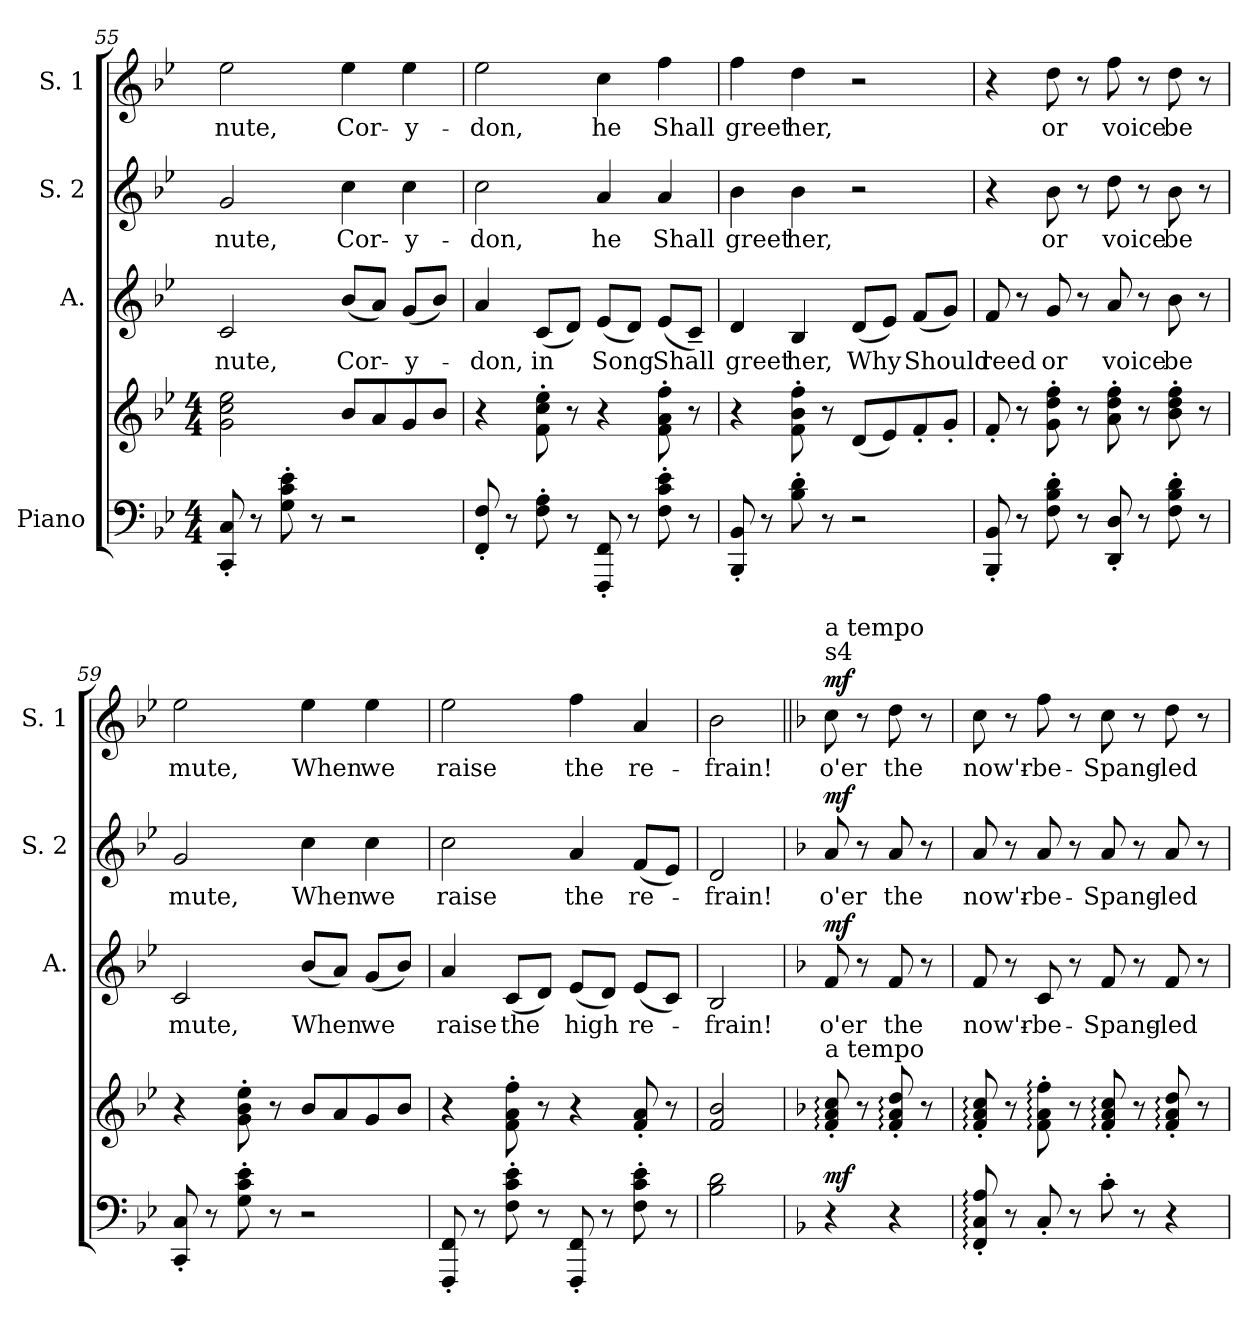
**kern	**kern	**dynam	**kern	**text	**dynam	**kern	**text	**dynam	**kern	**text	**dynam
*part4	*part4	*part4	*part3	*part3	*part3	*part2	*part2	*part2	*part1	*part1	*part1
*staff5	*staff4	*staff4/5	*staff3	*staff3	*staff3	*staff2	*staff2	*staff2	*staff1	*staff1	*staff1
*I"Piano	*	*	*I"A.	*	*	*I"S. 2	*	*	*I"S. 1	*	*
*	*	*	*I'A.	*	*	*I'S. 2	*	*	*I'S. 1	*	*
*clefF4	*clefG2	*	*clefG2	*	*	*clefG2	*	*	*clefG2	*	*
*k[b-e-]	*k[b-e-]	*	*k[b-e-]	*	*	*k[b-e-]	*	*	*k[b-e-]	*	*
*B-:	*B-:	*	*B-:	*	*	*B-:	*	*	*B-:	*	*
*M4/4	*M4/4	*	*	*	*	*	*	*	*	*	*
=55	=55	=55	=55	=55	=55	=55	=55	=55	=55	=55	=55
!	!	!	!	!LO:LY:b:cj	!	!	!LO:LY:b:cj	!	!	!LO:LY:b:cj	!
8C/'< 8CC/'<	2g\ 2cc\ 2ee-\	.	2c/	nute,	.	2g/	nute,	.	2ee-\	nute,	.
8r	.	.	.	.	.	.	.	.	.	.	.
8G\'> 8c\'> 8e-\'>	.	.	.	.	.	.	.	.	.	.	.
8r	.	.	.	.	.	.	.	.	.	.	.
!	!	!	!	!LO:LY:b	!	!	!LO:LY:b:cj	!	!	!LO:LY:b:cj	!
2r	8b-/L	.	(<8b-/L	Cor-	.	4cc\	Cor-	.	4ee-\	Cor-	.
.	8a/	.	8a/J)	.	.	.	.	.	.	.	.
!	!	!	!	!LO:LY:b:cj	!	!	!LO:LY:b:cj	!	!	!LO:LY:b:cj	!
.	8g/	.	(<8g/L	-y-	.	4cc\	-y-	.	4ee-\	-y-	.
.	8b-/J	.	8b-/J)	.	.	.	.	.	.	.	.
=56	=56	=56	=56	=56	=56	=56	=56	=56	=56	=56	=56
!	!	!	!	!LO:LY:b:cj	!	!	!LO:LY:b:cj	!	!	!LO:LY:b:cj	!
8F/'< 8FF/'<	4r	.	4a/	-don,	.	2cc\	-don,	.	2ee-\	-don,	.
8r	.	.	.	.	.	.	.	.	.	.	.
!	!	!	!	!LO:LY:b:cj	!	!	!	!	!	!	!
8F\'> 8A\'>	8f\'> 8cc\'> 8ee-\'>	.	(<8c/L	in	.	.	.	.	.	.	.
8r	8r	.	8d/J)	.	.	.	.	.	.	.	.
!	!	!	!	!LO:LY:b	!	!	!LO:LY:b:cj	!	!	!LO:LY:b:cj	!
8FFF/'< 8FF/'<	4r	.	(<8e-/L	Song	.	4a/	he	.	4cc\	he	.
8r	.	.	8d/J)	.	.	.	.	.	.	.	.
!	!	!	!	!LO:LY:b	!	!	!LO:LY:b:cj	!	!	!LO:LY:b:cj	!
8F\'> 8e-\'> 8c\'>	8f\'> 8ff\'> 8a\'>	.	(<8e-/L	Shall	.	4a/	Shall	.	4ff\	Shall	.
8r	8r	.	8c~</J)	.	.	.	.	.	.	.	.
!!LO:PB:g=z
=57	=57	=57	=57	=57	=57	=57	=57	=57	=57	=57	=57
!	!	!	!	!LO:LY:b:cj	!	!	!LO:LY:b:cj	!	!	!LO:LY:b:cj	!
8BBB-/'< 8BB-/'<	4r	.	4d/	greet	.	4b-\	greet	.	4ff\	greet	.
8r	.	.	.	.	.	.	.	.	.	.	.
!	!	!	!	!LO:LY:b:cj	!	!	!LO:LY:b:cj	!	!	!LO:LY:b:cj	!
8d\'> 8B-\'>	8f\'> 8b-\'> 8ff\'>	.	4B-/	her,	.	4b-\	her,	.	4dd\	her,	.
8r	8r	.	.	.	.	.	.	.	.	.	.
!	!	!	!	!LO:LY:b	!	!	!	!	!	!	!
2r	(<8d/L	.	(<8d/L	Why	.	2r	.	.	2r	.	.
.	8e-/)	.	8e-/J)	.	.	.	.	.	.	.	.
!	!	!	!	!LO:LY:b	!	!	!	!	!	!	!
.	8f'</	.	(<8f/L	Should	.	.	.	.	.	.	.
.	8g'</J	.	8g/J)	.	.	.	.	.	.	.	.
=58	=58	=58	=58	=58	=58	=58	=58	=58	=58	=58	=58
!	!	!	!	!LO:LY:b:cj	!	!	!	!	!	!	!
8BB-/'< 8BBB-/'<	8f'</	.	8f/	reed	.	4r	.	.	4r	.	.
8r	8r	.	8r	.	.	.	.	.	.	.	.
!	!	!	!	!LO:LY:b:cj	!	!	!LO:LY:b:cj	!	!	!LO:LY:b:cj	!
8d\'> 8B-\'> 8F\'>	8g\'> 8ff\'> 8dd\'>	.	8g/	or	.	8b-\	or	.	8dd\	or	.
8r	8r	.	8r	.	.	8r	.	.	8r	.	.
!	!	!	!	!LO:LY:b:cj	!	!	!LO:LY:b:cj	!	!	!LO:LY:b:cj	!
8DD/'< 8D/'<	8a\'> 8dd\'> 8ff\'>	.	8a/	voice	.	8dd\	voice	.	8ff\	voice	.
8r	8r	.	8r	.	.	8r	.	.	8r	.	.
!	!	!	!	!LO:LY:b:cj	!	!	!LO:LY:b:cj	!	!	!LO:LY:b:cj	!
8F\'> 8d\'> 8B-\'>	8dd\'> 8ff\'> 8b-\'>	.	8b-\	be	.	8b-\	be	.	8dd\	be	.
8r	8r	.	8r	.	.	8r	.	.	8r	.	.
=59	=59	=59	=59	=59	=59	=59	=59	=59	=59	=59	=59
!	!	!	!	!LO:LY:b:cj	!	!	!LO:LY:b:cj	!	!	!LO:LY:b:cj	!
8C/'< 8CC/'<	4r	.	2c/	mute,	.	2g/	mute,	.	2ee-\	mute,	.
8r	.	.	.	.	.	.	.	.	.	.	.
8G\'> 8c\'> 8e-\'>	8b-\'> 8g\'> 8ee-\'>	.	.	.	.	.	.	.	.	.	.
8r	8r	.	.	.	.	.	.	.	.	.	.
!	!	!	!	!LO:LY:b	!	!	!LO:LY:b:cj	!	!	!LO:LY:b:cj	!
2r	8b-/L	.	(<8b-/L	When	.	4cc\	When	.	4ee-\	When	.
.	8a/	.	8a/J)	.	.	.	.	.	.	.	.
!	!	!	!	!LO:LY:b:cj	!	!	!LO:LY:b:cj	!	!	!LO:LY:b:cj	!
.	8g/	.	(<8g/L	we	.	4cc\	we	.	4ee-\	we	.
.	8b-/J	.	8b-/J)	.	.	.	.	.	.	.	.
=60	=60	=60	=60	=60	=60	=60	=60	=60	=60	=60	=60
!	!	!	!	!LO:LY:b:cj	!	!	!LO:LY:b:cj	!	!	!LO:LY:b:cj	!
8FFF/'< 8FF/'<	4r	.	4a/	raise	.	2cc\	raise	.	2ee-\	raise	.
8r	.	.	.	.	.	.	.	.	.	.	.
!	!	!	!	!LO:LY:b	!	!	!	!	!	!	!
8F\'> 8e-\'> 8c\'>	8ff\'> 8a\'> 8f\'>	.	(<8c/L	the	.	.	.	.	.	.	.
8r	8r	.	8d/J)	.	.	.	.	.	.	.	.
!	!	!	!	!LO:LY:b	!	!	!LO:LY:b:cj	!	!	!LO:LY:b:cj	!
8FFF/'< 8FF/'<	4r	.	(<8e-/L	high	.	4a/	the	.	4ff\	the	.
8r	.	.	8d/J)	.	.	.	.	.	.	.	.
!	!	!	!	!LO:LY:b:cj	!	!	!LO:LY:b:cj	!	!	!LO:LY:b:cj	!
8F\'> 8c\'> 8e-\'>	8a/'< 8f/'<	.	(<8e-/L	re-	.	(<8f/L	re-	.	4a/	re-	.
8r	8r	.	8c/J)	.	.	8e-/J)	.	.	.	.	.
=61	=61	=61	=61	=61	=61	=61	=61	=61	=61	=61	=61
!	!	!	!	!LO:LY:b:cj	!	!	!LO:LY:b:cj	!	!	!LO:LY:b:cj	!
2d\ 2B-\	2f/ 2b-/	.	2B-/	-frain!	.	2d/	-frain!	.	2b-\	-frain!	.
!!LO:LB:g=z
=62	=62	=62||	=62	=62||	=62||	=62	=62||	=62||	=62||	=62||	=62||
*k[b-]	*k[b-]	*	*k[b-]	*	*	*k[b-]	*	*	*k[b-]	*	*
*F:	*F:	*	*F:	*	*	*F:	*	*	*F:	*	*
!	!	!	!	!	!	!	!	!	!LO:TX:a:t=s4	!	!
!	!	!	!	!	!	!	!	!	!LO:TX:a:t=a tempo	!	!
!	!LO:TX:a:t=a tempo	!	!	!	!	!	!	!	!	!	!
!	!	!LO:DY:a=2	!	!LO:LY:b:cj	!LO:DY:a	!	!LO:LY:b:cj	!LO:DY:a	!	!LO:LY:b:cj	!LO:DY:a
4r	8cc/:'< 8a/:'< 8f/:'<	mf	8f/	o'er	mf	8a/	o'er	mf	8cc\	o'er	mf
.	8r	.	8r	.	.	8r	.	.	8r	.	.
!	!	!	!	!LO:LY:b:cj	!	!	!LO:LY:b:cj	!	!	!LO:LY:b:cj	!
4r	8f/:'< 8dd/:'< 8a/:'<	.	8f/	the	.	8a/	the	.	8dd\	the	.
.	8r	.	8r	.	.	8r	.	.	8r	.	.
=63	=63	=63	=63	=63	=63	=63	=63	=63	=63	=63	=63
!	!	!	!	!LO:LY:b:cj	!	!	!LO:LY:b:cj	!	!	!LO:LY:b:cj	!
8C/:'< 8A/:'< 8FF/:'<	8f/:'< 8a/:'< 8cc/:'<	.	8f/	now'r-	.	8a/	now'r-	.	8cc\	now'r-	.
8r	8r	.	8r	.	.	8r	.	.	8r	.	.
!	!	!	!	!LO:LY:b:cj	!	!	!LO:LY:b:cj	!	!	!LO:LY:b:cj	!
8C'</	8f\:'> 8a\:'> 8ff\:'>	.	8c/	-be-	.	8a/	-be-	.	8ff\	-be-	.
8r	8r	.	8r	.	.	8r	.	.	8r	.	.
!	!	!	!	!LO:LY:b:cj	!	!	!LO:LY:b:cj	!	!	!LO:LY:b:cj	!
8c:'>\	8a/:'< 8cc/:'< 8f/:'<	.	8f/	-Spang-	.	8a/	-Spang-	.	8cc\	-Spang-	.
8r	8r	.	8r	.	.	8r	.	.	8r	.	.
!	!	!	!	!LO:LY:b:cj	!	!	!LO:LY:b:cj	!	!	!LO:LY:b:cj	!
4r	8a/:'< 8dd/:'< 8f/:'<	.	8f/	-led	.	8a/	-led	.	8dd\	-led	.
.	8r	.	8r	.	.	8r	.	.	8r	.	.
=	=	=	=	=	=	=	=	=	=	=	=
*-	*-	*-	*-	*-	*-	*-	*-	*-	*-	*-	*-
